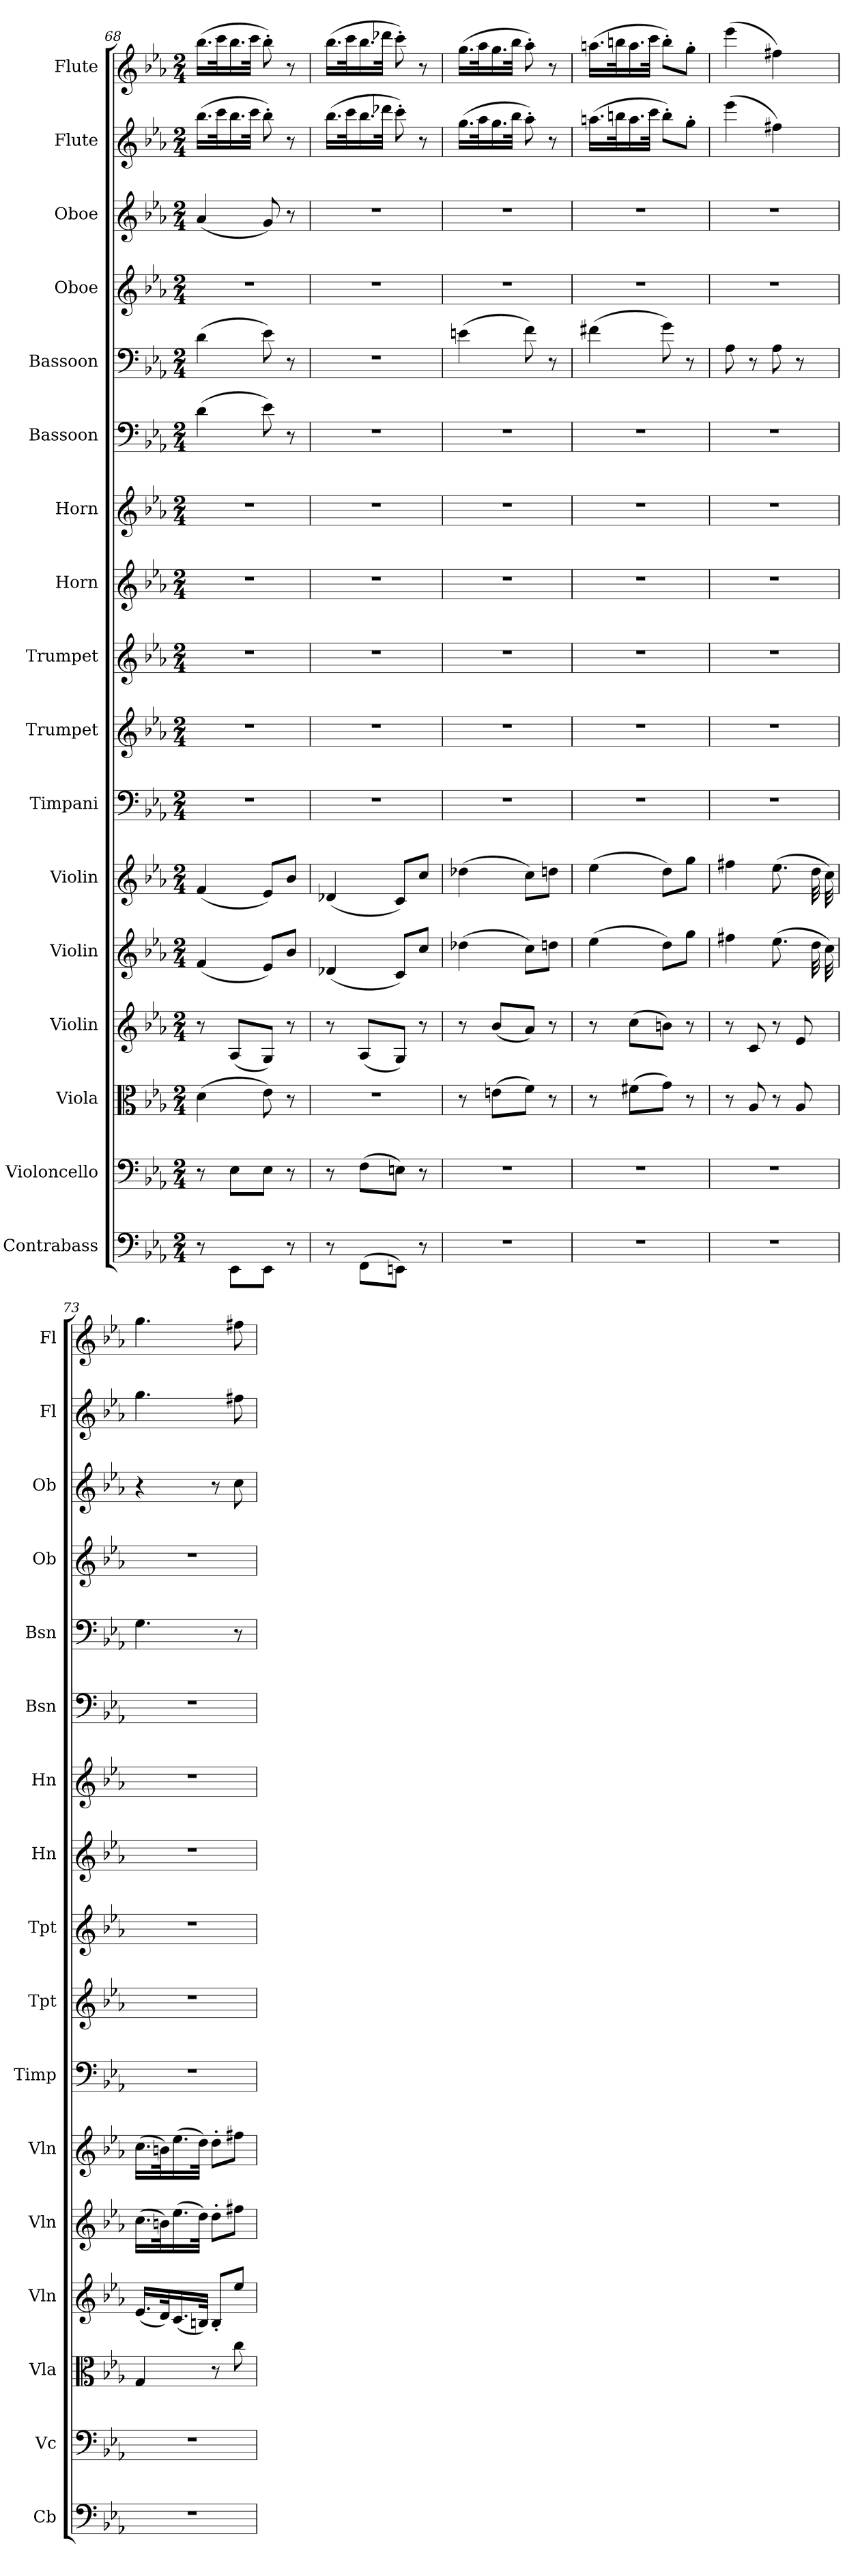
**kern	**kern	**kern	**kern	**kern	**kern	**kern	**kern	**kern	**kern	**kern	**kern	**kern	**kern	**kern	**kern	**kern
*part17	*part16	*part15	*part14	*part13	*part12	*part11	*part10	*part9	*part8	*part7	*part6	*part5	*part4	*part3	*part2	*part1
*staff17	*staff16	*staff15	*staff14	*staff13	*staff12	*staff11	*staff10	*staff9	*staff8	*staff7	*staff6	*staff5	*staff4	*staff3	*staff2	*staff1
*I"Contrabass	*I"Violoncello	*I"Viola	*I"Violin	*I"Violin	*I"Violin	*I"Timpani	*I"Trumpet	*I"Trumpet	*I"Horn	*I"Horn	*I"Bassoon	*I"Bassoon	*I"Oboe	*I"Oboe	*I"Flute	*I"Flute
*I'Cb	*I'Vc	*I'Vla	*I'Vln	*I'Vln	*I'Vln	*I'Timp	*I'Tpt	*I'Tpt	*I'Hn	*I'Hn	*I'Bsn	*I'Bsn	*I'Ob	*I'Ob	*I'Fl	*I'Fl
*clefF4	*clefF4	*clefC3	*clefG2	*clefG2	*clefG2	*clefF4	*clefG2	*clefG2	*clefG2	*clefG2	*clefF4	*clefF4	*clefG2	*clefG2	*clefG2	*clefG2
*k[b-e-a-]	*k[b-e-a-]	*k[b-e-a-]	*k[b-e-a-]	*k[b-e-a-]	*k[b-e-a-]	*k[b-e-a-]	*k[b-e-a-]	*k[b-e-a-]	*k[b-e-a-]	*k[b-e-a-]	*k[b-e-a-]	*k[b-e-a-]	*k[b-e-a-]	*k[b-e-a-]	*k[b-e-a-]	*k[b-e-a-]
*M2/4	*M2/4	*M2/4	*M2/4	*M2/4	*M2/4	*M2/4	*M2/4	*M2/4	*M2/4	*M2/4	*M2/4	*M2/4	*M2/4	*M2/4	*M2/4	*M2/4
=68	=68	=68	=68	=68	=68	=68	=68	=68	=68	=68	=68	=68	=68	=68	=68	=68
8r	8r	(4d\	8r	(4f/	(4f/	2r	2r	2r	2r	2r	(4d\	(4d\	2r	(4a-/	(16.bb-\LL	(16.bb-\LL
.	.	.	.	.	.	.	.	.	.	.	.	.	.	.	32ccc\K	32ccc\K
8EE-\L	8E-\L	.	(8A-/L	.	.	.	.	.	.	.	.	.	.	.	16.bb-\	16.bb-\
.	.	.	.	.	.	.	.	.	.	.	.	.	.	.	32ccc\JJk	32ccc\JJk
8EE-\J	8E-\J	8e-\)	8G/J)	8e-/L)	8e-/L)	.	.	.	.	.	8e-\)	8e-\)	.	8g/)	8bb-'\)	8bb-'\)
8r	8r	8r	8r	8b-/J	8b-/J	.	.	.	.	.	8r	8r	.	8r	8r	8r
=69	=69	=69	=69	=69	=69	=69	=69	=69	=69	=69	=69	=69	=69	=69	=69	=69
8r	8r	2r	8r	(4d-X/	(4d-X/	2r	2r	2r	2r	2r	2r	2r	2r	2r	(16.bb-\LL	(16.bb-\LL
.	.	.	.	.	.	.	.	.	.	.	.	.	.	.	32ccc\K	32ccc\K
(8FF\L	(8F\L	.	(8A-/L	.	.	.	.	.	.	.	.	.	.	.	16.bb-\	16.bb-\
.	.	.	.	.	.	.	.	.	.	.	.	.	.	.	32ddd-X\JJk	32ddd-X\JJk
8EEn\J)	8En\J)	.	8G/J)	8c/L)	8c/L)	.	.	.	.	.	.	.	.	.	8ccc'\)	8ccc'\)
8r	8r	.	8r	8cc/J	8cc/J	.	.	.	.	.	.	.	.	.	8r	8r
=70	=70	=70	=70	=70	=70	=70	=70	=70	=70	=70	=70	=70	=70	=70	=70	=70
2r	2r	8r	8r	(4dd-X\	(4dd-X\	2r	2r	2r	2r	2r	2r	(4en\	2r	2r	(16.gg\LL	(16.gg\LL
.	.	.	.	.	.	.	.	.	.	.	.	.	.	.	32aa-\K	32aa-\K
.	.	(8en\L	(8b-/L	.	.	.	.	.	.	.	.	.	.	.	16.gg\	16.gg\
.	.	.	.	.	.	.	.	.	.	.	.	.	.	.	32bb-\JJk	32bb-\JJk
.	.	8f\J)	8a-/J)	8cc\L)	8cc\L)	.	.	.	.	.	.	8f\)	.	.	8aa-'\)	8aa-'\)
.	.	8r	8r	8ddn\J	8ddn\J	.	.	.	.	.	.	8r	.	.	8r	8r
=71	=71	=71	=71	=71	=71	=71	=71	=71	=71	=71	=71	=71	=71	=71	=71	=71
2r	2r	8r	8r	(4ee-\	(4ee-\	2r	2r	2r	2r	2r	2r	(4f#X\	2r	2r	(16.aan\LL	(16.aan\LL
.	.	.	.	.	.	.	.	.	.	.	.	.	.	.	32bbn\K	32bbn\K
.	.	(8f#X\L	(8cc\L	.	.	.	.	.	.	.	.	.	.	.	16.aa\	16.aa\
.	.	.	.	.	.	.	.	.	.	.	.	.	.	.	32ccc\JJk	32ccc\JJk
.	.	8g\J)	8bn\J)	8dd\L)	8dd\L)	.	.	.	.	.	.	8g\)	.	.	8bb'\L)	8bb'\L)
.	.	8r	8r	8gg\J	8gg\J	.	.	.	.	.	.	8r	.	.	8gg'\J	8gg'\J
=72	=72	=72	=72	=72	=72	=72	=72	=72	=72	=72	=72	=72	=72	=72	=72	=72
2r	2r	8r	8r	4ff#X\	4ff#X\	2r	2r	2r	2r	2r	2r	8A-\	2r	2r	(4eee-\	(4eee-\
.	.	8A-/	8c/	.	.	.	.	.	.	.	.	8r	.	.	.	.
.	.	8r	8r	(8.ee-\	(8.ee-\	.	.	.	.	.	.	8A-\	.	.	4ff#X\)	4ff#X\)
.	.	8A-/	8e-/	.	.	.	.	.	.	.	.	8r	.	.	.	.
.	.	.	.	32dd\	32dd\	.	.	.	.	.	.	.	.	.	.	.
.	.	.	.	32cc\)	32cc\)	.	.	.	.	.	.	.	.	.	.	.
=73	=73	=73	=73	=73	=73	=73	=73	=73	=73	=73	=73	=73	=73	=73	=73	=73
2r	2r	4G/	(16.e-/LL	(16.cc\LL	(16.cc\LL	2r	2r	2r	2r	2r	2r	4.G\	2r	4r	4.gg\	4.gg\
.	.	.	32d/K)	32bn\K)	32bn\K)	.	.	.	.	.	.	.	.	.	.	.
.	.	.	(16.c/	(16.ee-\	(16.ee-\	.	.	.	.	.	.	.	.	.	.	.
.	.	.	32Bn/JJk)	32dd\JJk)	32dd\JJk)	.	.	.	.	.	.	.	.	.	.	.
.	.	8r	8B'/L	8dd'\L	8dd'\L	.	.	.	.	.	.	.	.	8r	.	.
.	.	8cc\	8ee-/J	8ff#X\J	8ff#X\J	.	.	.	.	.	.	8r	.	8cc\	8ff#X\	8ff#X\
=	=	=	=	=	=	=	=	=	=	=	=	=	=	=	=	=
*-	*-	*-	*-	*-	*-	*-	*-	*-	*-	*-	*-	*-	*-	*-	*-	*-
